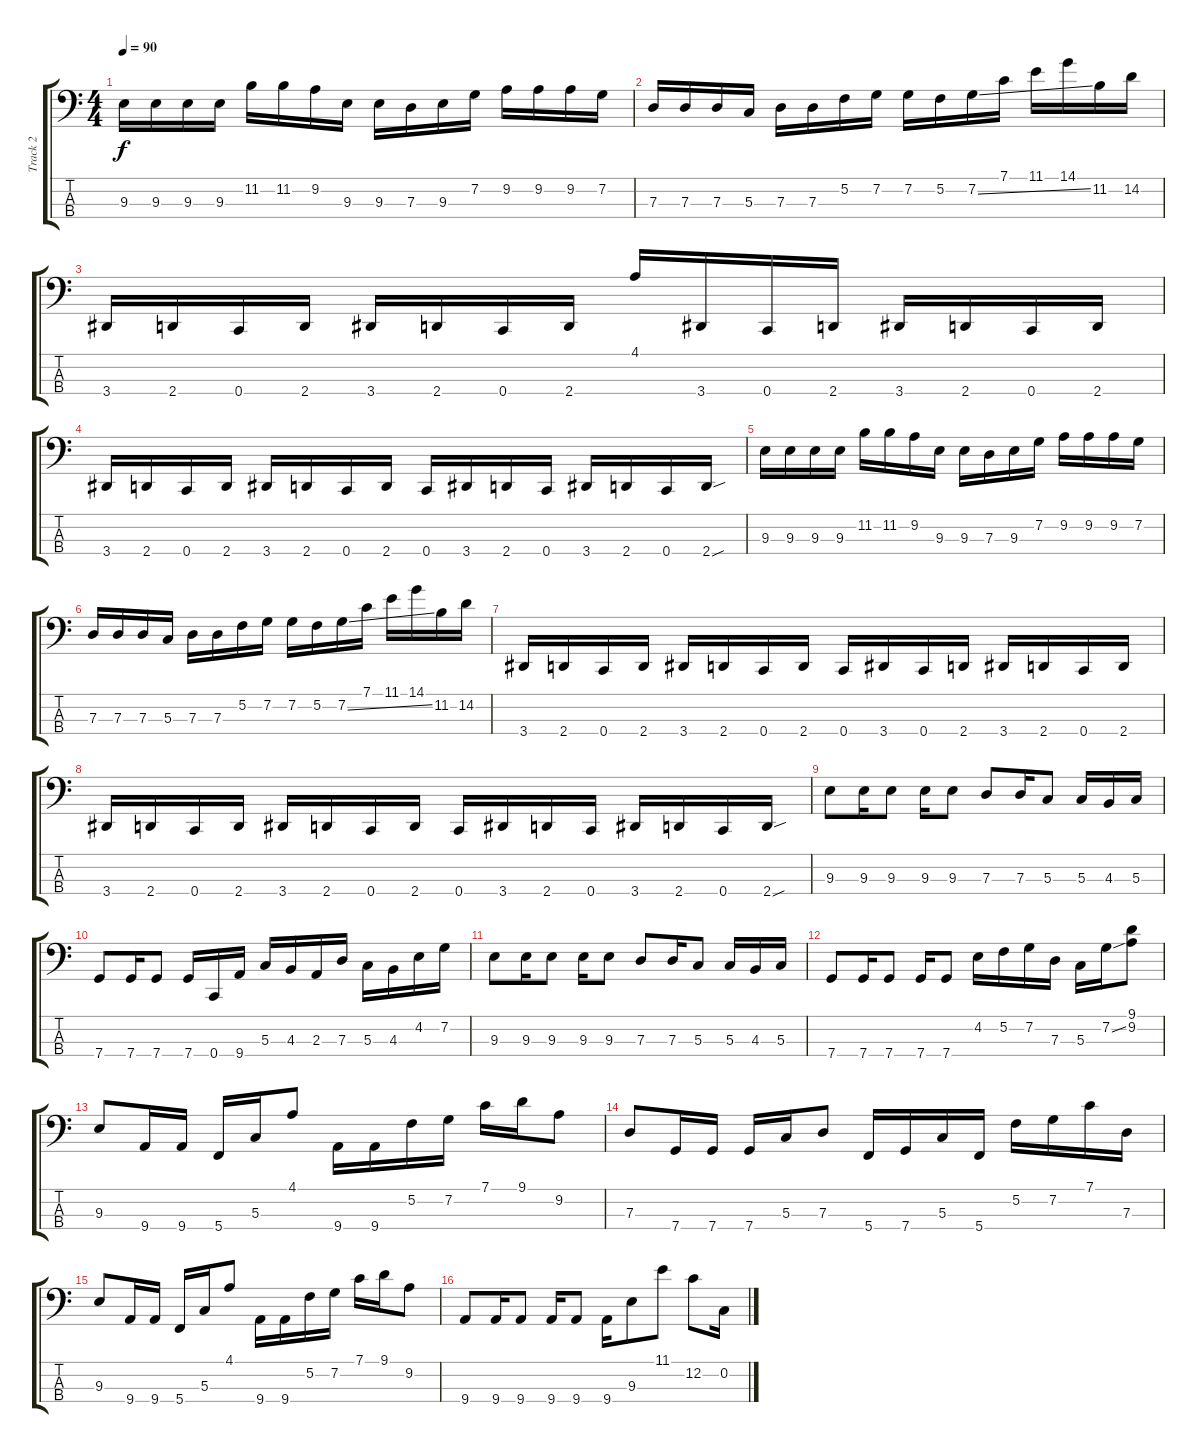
\track ("Track 2" "Track 2") {instrument electricbassfinger}
\staff {score tabs}
\tuning (F2 C2 G1 C1) {hide}
\ts (4 4)
\tempo 90
\clef f4
\ks c
9.3.16{dy f instrument electricbassfinger} 9.3.16 9.3.16 9.3.16 11.2.16 11.2.16 9.2.16 9.3.16 9.3.16 7.3.16 9.3.16 7.2.16 9.2.16 9.2.16 9.2.16 7.2.16 |
7.3.16 7.3.16 7.3.16 5.3.16 7.3.16 7.3.16 5.2.16 7.2.16 7.2.16 5.2.16 7.2{ss}.16 7.1.16 11.1.16 14.1.16 11.2.16 14.2.16 |
3.4.16{instrument slapbass1} 2.4.16 0.4.16 2.4.16 3.4.16 2.4.16 0.4.16 2.4.16 4.1.16 3.4.16 0.4.16 2.4.16 3.4.16 2.4.16 0.4.16 2.4.16 |
3.4.16 2.4.16 0.4.16 2.4.16 3.4.16 2.4.16 0.4.16 2.4.16 0.4.16 3.4.16 2.4.16 0.4.16 3.4.16 2.4.16 0.4.16 2.4{sou}.16 |
9.3.16{instrument electricbassfinger} 9.3.16 9.3.16 9.3.16 11.2.16 11.2.16 9.2.16 9.3.16 9.3.16 7.3.16 9.3.16 7.2.16 9.2.16 9.2.16 9.2.16 7.2.16 |
7.3.16 7.3.16 7.3.16 5.3.16 7.3.16 7.3.16 5.2.16 7.2.16 7.2.16 5.2.16 7.2{ss}.16 7.1.16 11.1.16 14.1.16 11.2.16 14.2.16 |
3.4.16{instrument slapbass1} 2.4.16 0.4.16 2.4.16 3.4.16 2.4.16 0.4.16 2.4.16 0.4.16 3.4.16 0.4.16 2.4.16 3.4.16 2.4.16 0.4.16 2.4.16 |
3.4.16 2.4.16 0.4.16 2.4.16 3.4.16 2.4.16 0.4.16 2.4.16 0.4.16 3.4.16 2.4.16 0.4.16 3.4.16 2.4.16 0.4.16 2.4{sou}.16 |
9.3.8 9.3.16 9.3.8 9.3.16 9.3.8 7.3.8 7.3.16 5.3.8 5.3.16 4.3.16 5.3.16 |
7.4.8 7.4.16 7.4.8 7.4.16 0.4.16 9.4.16 5.3.16 4.3.16 2.3.16 7.3.16 5.3.16 4.3.16 4.2.16 7.2.16 |
9.3.8 9.3.16 9.3.8 9.3.16 9.3.8 7.3.8 7.3.16 5.3.8 5.3.16 4.3.16 5.3.16 |
7.4.8 7.4.16 7.4.8 7.4.16 7.4.8 4.2.16 5.2.16 7.2.16 7.3.16 5.3.16 7.2{ss}.16 (9.1 9.2).8 |
9.3.8{instrument electricbassfinger} 9.4.16 9.4.16 5.4.16 5.3.16 4.1.8 9.4.16 9.4.16 5.2.16 7.2.16 7.1.16 9.1.16 9.2.8 |
7.3.8 7.4.16 7.4.16 7.4.16 5.3.16 7.3.8 5.4.16 7.4.16 5.3.16 5.4.16 5.2.16 7.2.16 7.1.16 7.3.16 |
9.3.8 9.4.16 9.4.16 5.4.16 5.3.16 4.1.8 9.4.16 9.4.16 5.2.16 7.2.16 7.1.16 9.1.16 9.2.8 |
9.4.8 9.4.16 9.4.8 9.4.16 9.4.8 9.4.16 9.3.8 11.1.8 12.2.8 0.2.16
